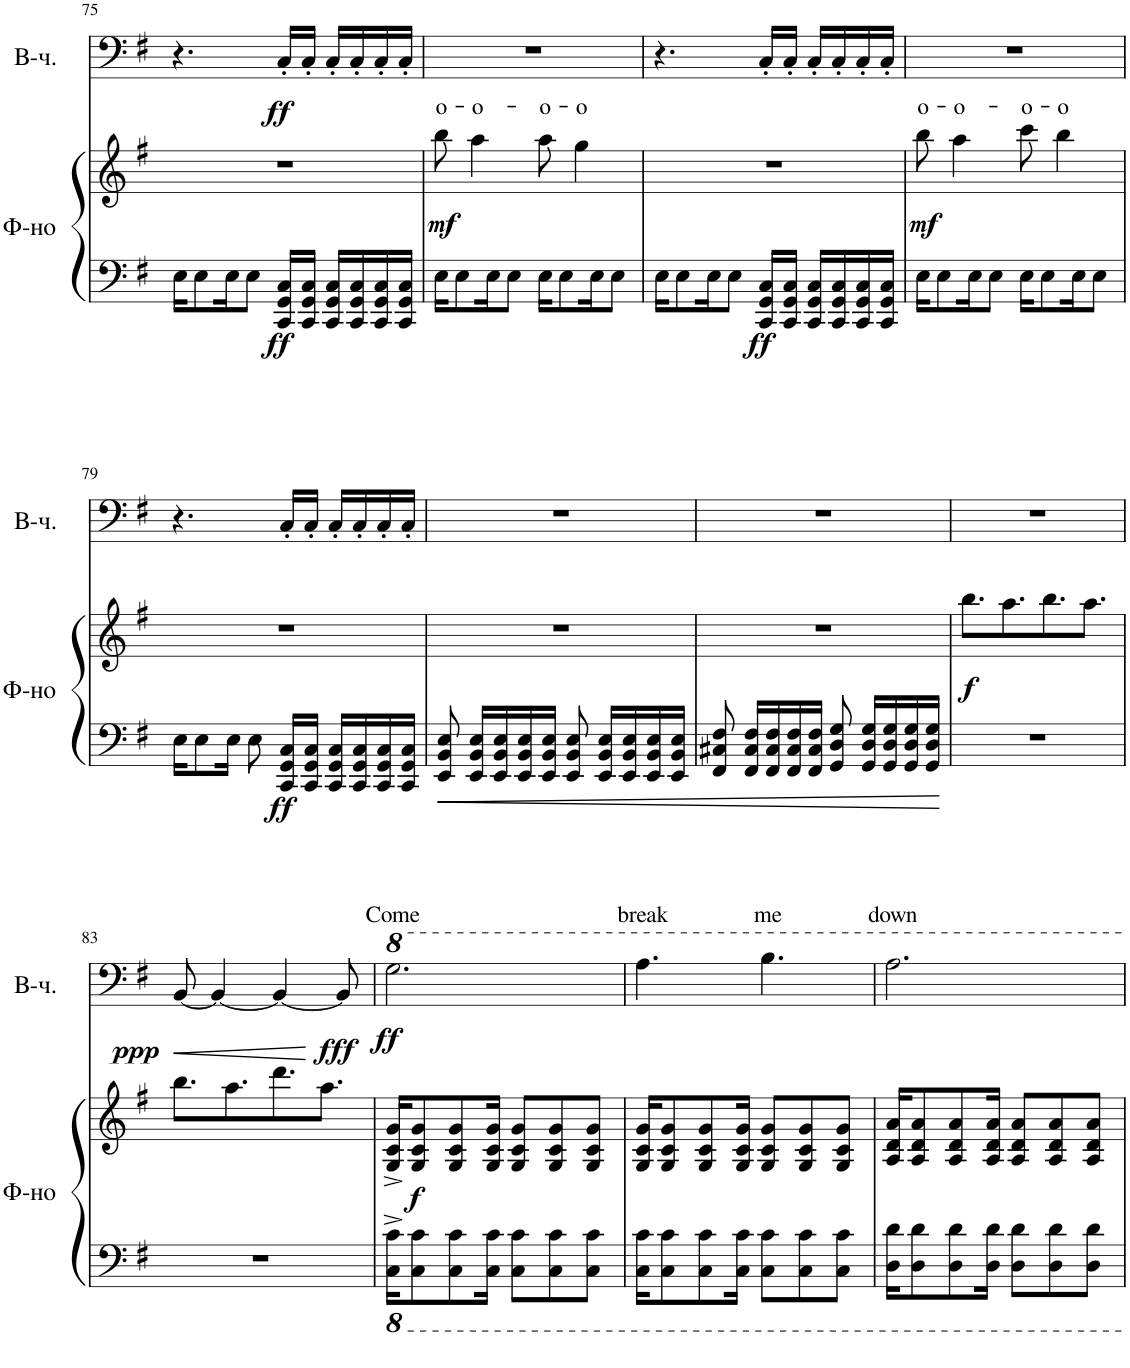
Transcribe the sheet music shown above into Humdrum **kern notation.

**kern	**kern	**text	**dynam	**kern	**text	**dynam
*part2	*part2	*part2	*part2	*part1	*part1	*part1
*staff3	*staff2	*staff2	*staff2/3	*staff1	*staff1	*staff1
*I"Фортепиано	*	*	*	*I"Виолончель	*	*
!!LO:PB:g=z
*clefF4	*clefG2	*	*	*clefF4	*	*
*k[f#]	*k[f#]	*	*	*k[f#]	*	*
*M3/4	*M3/4	*	*	*M3/4	*	*
=75	=75	=75	=75	=75	=75	=75
16E\KL	2.r	.	.	4.r	.	.
8E\	.	.	.	.	.	.
16E\K	.	.	.	.	.	.
8E\J	.	.	.	.	.	.
!	!	!	!LO:DY:b=2	!	!	!LO:DY:b
16CC/ 16GG/ 16C/LL	.	.	ff	16C'/LL	.	ff
16CC/ 16GG/ 16C/JJ	.	.	.	16C'/JJ	.	.
16CC/ 16GG/ 16C/LL	.	.	.	16C'/LL	.	.
16CC/ 16GG/ 16C/	.	.	.	16C'/	.	.
16CC/ 16GG/ 16C/	.	.	.	16C'/	.	.
16CC/ 16GG/ 16C/JJ	.	.	.	16C'/JJ	.	.
=76	=76	=76	=76	=76	=76	=76
!	!	!LO:LY:a	!LO:DY:b	!	!	!
16E\KL	8bb\	o-	mf	2.r	.	.
8E\	.	.	.	.	.	.
!	!	!LO:LY:a	!	!	!	!
.	4aa\	-o-	.	.	.	.
16E\K	.	.	.	.	.	.
8E\J	.	.	.	.	.	.
!	!	!LO:LY:a	!	!	!	!
16E\KL	8aa\	-o-	.	.	.	.
8E\	.	.	.	.	.	.
!	!	!LO:LY:a	!	!	!	!
.	4gg\	-o	.	.	.	.
16E\K	.	.	.	.	.	.
8E\J	.	.	.	.	.	.
=77	=77	=77	=77	=77	=77	=77
16E\KL	2.r	.	.	4.r	.	.
8E\	.	.	.	.	.	.
16E\K	.	.	.	.	.	.
8E\J	.	.	.	.	.	.
!	!	!	!LO:DY:b=2	!	!	!
16CC/ 16GG/ 16C/LL	.	.	ff	16C'/LL	.	.
16CC/ 16GG/ 16C/JJ	.	.	.	16C'/JJ	.	.
16CC/ 16GG/ 16C/LL	.	.	.	16C'/LL	.	.
16CC/ 16GG/ 16C/	.	.	.	16C'/	.	.
16CC/ 16GG/ 16C/	.	.	.	16C'/	.	.
16CC/ 16GG/ 16C/JJ	.	.	.	16C'/JJ	.	.
=78	=78	=78	=78	=78	=78	=78
!	!	!LO:LY:a	!LO:DY:b	!	!	!
16E\KL	8bb\	o-	mf	2.r	.	.
8E\	.	.	.	.	.	.
!	!	!LO:LY:a	!	!	!	!
.	4aa\	-o-	.	.	.	.
16E\K	.	.	.	.	.	.
8E\J	.	.	.	.	.	.
!	!	!LO:LY:a	!	!	!	!
16E\KL	8ccc\	-o-	.	.	.	.
8E\	.	.	.	.	.	.
!	!	!LO:LY:a	!	!	!	!
.	4bb\	-o	.	.	.	.
16E\K	.	.	.	.	.	.
8E\J	.	.	.	.	.	.
!!LO:LB:g=z
=79	=79	=79	=79	=79	=79	=79
16E\KL	2.r	.	.	4.r	.	.
8E\	.	.	.	.	.	.
16E\Jk	.	.	.	.	.	.
8E\	.	.	.	.	.	.
!	!	!	!LO:DY:b=2	!	!	!
16CC/ 16GG/ 16C/LL	.	.	ff	16C'/LL	.	.
16CC/ 16GG/ 16C/JJ	.	.	.	16C'/JJ	.	.
16CC/ 16GG/ 16C/LL	.	.	.	16C'/LL	.	.
16CC/ 16GG/ 16C/	.	.	.	16C'/	.	.
16CC/ 16GG/ 16C/	.	.	.	16C'/	.	.
16CC/ 16GG/ 16C/JJ	.	.	.	16C'/JJ	.	.
=80	=80	=80	=80	=80	=80	=80
8EE/ 8BB/ 8E/	2.r	.	.	2.r	.	.
16EE/ 16BB/ 16E/LL	.	.	.	.	.	.
16EE/ 16BB/ 16E/	.	.	.	.	.	.
16EE/ 16BB/ 16E/	.	.	.	.	.	.
16EE/ 16BB/ 16E/JJ	.	.	.	.	.	.
8EE/ 8BB/ 8E/	.	.	.	.	.	.
16EE/ 16BB/ 16E/LL	.	.	.	.	.	.
16EE/ 16BB/ 16E/	.	.	.	.	.	.
16EE/ 16BB/ 16E/	.	.	.	.	.	.
16EE/ 16BB/ 16E/JJ	.	.	.	.	.	.
=81	=81	=81	=81	=81	=81	=81
8FF#/ 8C#X/ 8F#/	2.r	.	.	2.r	.	.
16FF#/ 16C#/ 16F#/LL	.	.	.	.	.	.
16FF#/ 16C#/ 16F#/	.	.	.	.	.	.
16FF#/ 16C#/ 16F#/	.	.	.	.	.	.
16FF#/ 16C#/ 16F#/JJ	.	.	.	.	.	.
8GG/ 8D/ 8G/	.	.	.	.	.	.
16GG/ 16D/ 16G/LL	.	.	.	.	.	.
16GG/ 16D/ 16G/	.	.	.	.	.	.
16GG/ 16D/ 16G/	.	.	.	.	.	.
16GG/ 16D/ 16G/JJ	.	.	.	.	.	.
=82	=82	=82	=82	=82	=82	=82
!	!	!	!LO:DY:b	!	!	!
2.r	8.bb\L	.	f	2.r	.	.
.	8.aa\	.	.	.	.	.
.	8.bb\	.	.	.	.	.
.	8.aa\J	.	.	.	.	.
!!LO:LB:g=z
=83	=83	=83	=83	=83	=83	=83
!	!	!	!	!	!	!LO:HP:b
!	!	!	!	!	!	!LO:DY:n=1:b
2.r	8.bb\L	.	.	[8BB/	.	< ppp
.	.	.	.	4BB/_	.	.
.	8.aa\	.	.	.	.	.
.	8.ddd\	.	.	4BB/_	.	.
.	8.aa\J	.	.	.	.	.
!	!	!	!	!	!	!LO:DY:n=2:b
.	.	.	.	8BB/]	.	[ fff
=84	=84	=84	=84	=84	=84	=84
!	!	!	!	!	!LO:LY:a	!LO:DY:b
16CC\^ 16C\^KL	16G/^ 16c/^ 16g/^KL	.	.	2.g\	Come	ff
!	!	!	!LO:DY:b	!	!	!
8CC\ 8C\	8G/ 8c/ 8g/	.	f	.	.	.
8CC\ 8C\	8G/ 8c/ 8g/	.	.	.	.	.
16CC\ 16C\Jk	16G/ 16c/ 16g/Jk	.	.	.	.	.
8CC\ 8C\L	8G/ 8c/ 8g/L	.	.	.	.	.
8CC\ 8C\	8G/ 8c/ 8g/	.	.	.	.	.
8CC\ 8C\J	8G/ 8c/ 8g/J	.	.	.	.	.
=85	=85	=85	=85	=85	=85	=85
!	!	!	!	!	!LO:LY:a	!
16CC\ 16C\KL	16G/ 16c/ 16g/KL	.	.	4.a\	break	.
8CC\ 8C\	8G/ 8c/ 8g/	.	.	.	.	.
8CC\ 8C\	8G/ 8c/ 8g/	.	.	.	.	.
16CC\ 16C\Jk	16G/ 16c/ 16g/Jk	.	.	.	.	.
!	!	!	!	!	!LO:LY:a	!
8CC\ 8C\L	8G/ 8c/ 8g/L	.	.	4.b\	me	.
8CC\ 8C\	8G/ 8c/ 8g/	.	.	.	.	.
8CC\ 8C\J	8G/ 8c/ 8g/J	.	.	.	.	.
=86	=86	=86	=86	=86	=86	=86
!	!	!	!	!	!LO:LY:a	!
16DD\ 16D\KL	16A/ 16d/ 16a/KL	.	.	2.a\	down	.
8DD\ 8D\	8A/ 8d/ 8a/	.	.	.	.	.
8DD\ 8D\	8A/ 8d/ 8a/	.	.	.	.	.
16DD\ 16D\Jk	16A/ 16d/ 16a/Jk	.	.	.	.	.
8DD\ 8D\L	8A/ 8d/ 8a/L	.	.	.	.	.
8DD\ 8D\	8A/ 8d/ 8a/	.	.	.	.	.
8DD\ 8D\J	8A/ 8d/ 8a/J	.	.	.	.	.
=	=	=	=	=	=	=
*-	*-	*-	*-	*-	*-	*-
